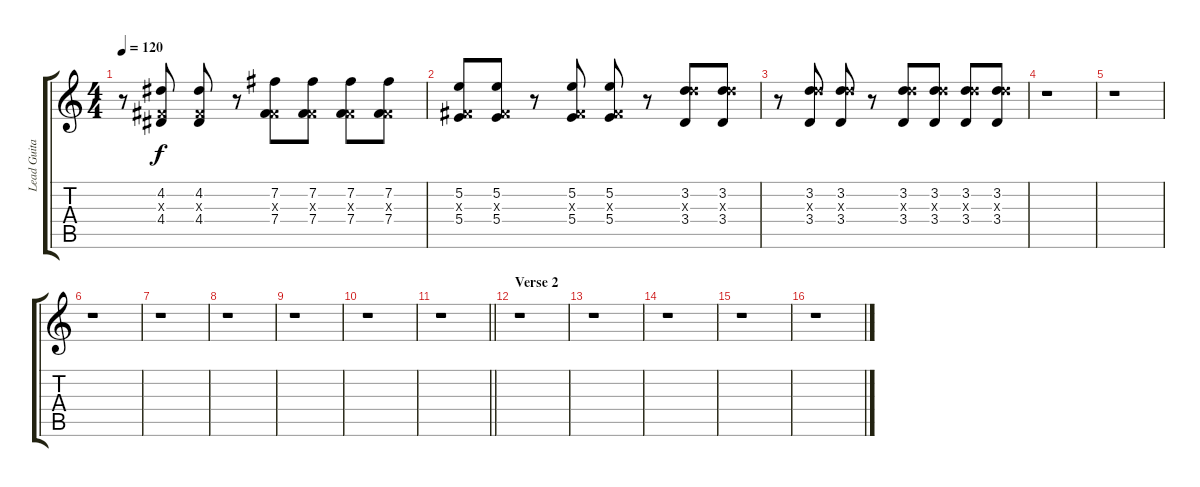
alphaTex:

\track ("Lead Guitar 1" "Lead Guita") {instrument distortionguitar}
\staff {score tabs}
\tuning (Eb4 B3 Gb3 B2 Gb2 B1) {hide}
\ts (4 4)
\tempo 120
\clef g2
\ks c
r.8{dy f} (4.2 0.3{x} 4.4).8 (4.2 0.3{x} 4.4).8 r.8 (7.2 0.3{x} 7.4).8 (7.2 0.3{x} 7.4).8 (7.2 0.3{x} 7.4).8 (7.2 0.3{x} 7.4).8 |
(5.2 0.3{x} 5.4).8 (5.2 0.3{x} 5.4).8 r.8 (5.2 0.3{x} 5.4).8 (5.2 0.3{x} 5.4).8 r.8 (3.2 8.3{x} 3.4).8 (3.2 8.3{x} 3.4).8 |
r.8 (3.2 8.3{x} 3.4).8 (3.2 8.3{x} 3.4).8 r.8 (3.2 8.3{x} 3.4).8 (3.2 8.3{x} 3.4).8 (3.2 8.3{x} 3.4).8 (3.2 8.3{x} 3.4).8 |
r.1 |
r.1 |
r.1 |
r.1 |
r.1 |
r.1 |
r.1 |
\barLineRight lightlight
r.1 |
\section ("" "Verse 2")
r.1 |
r.1 |
r.1 |
r.1 |
r.1
